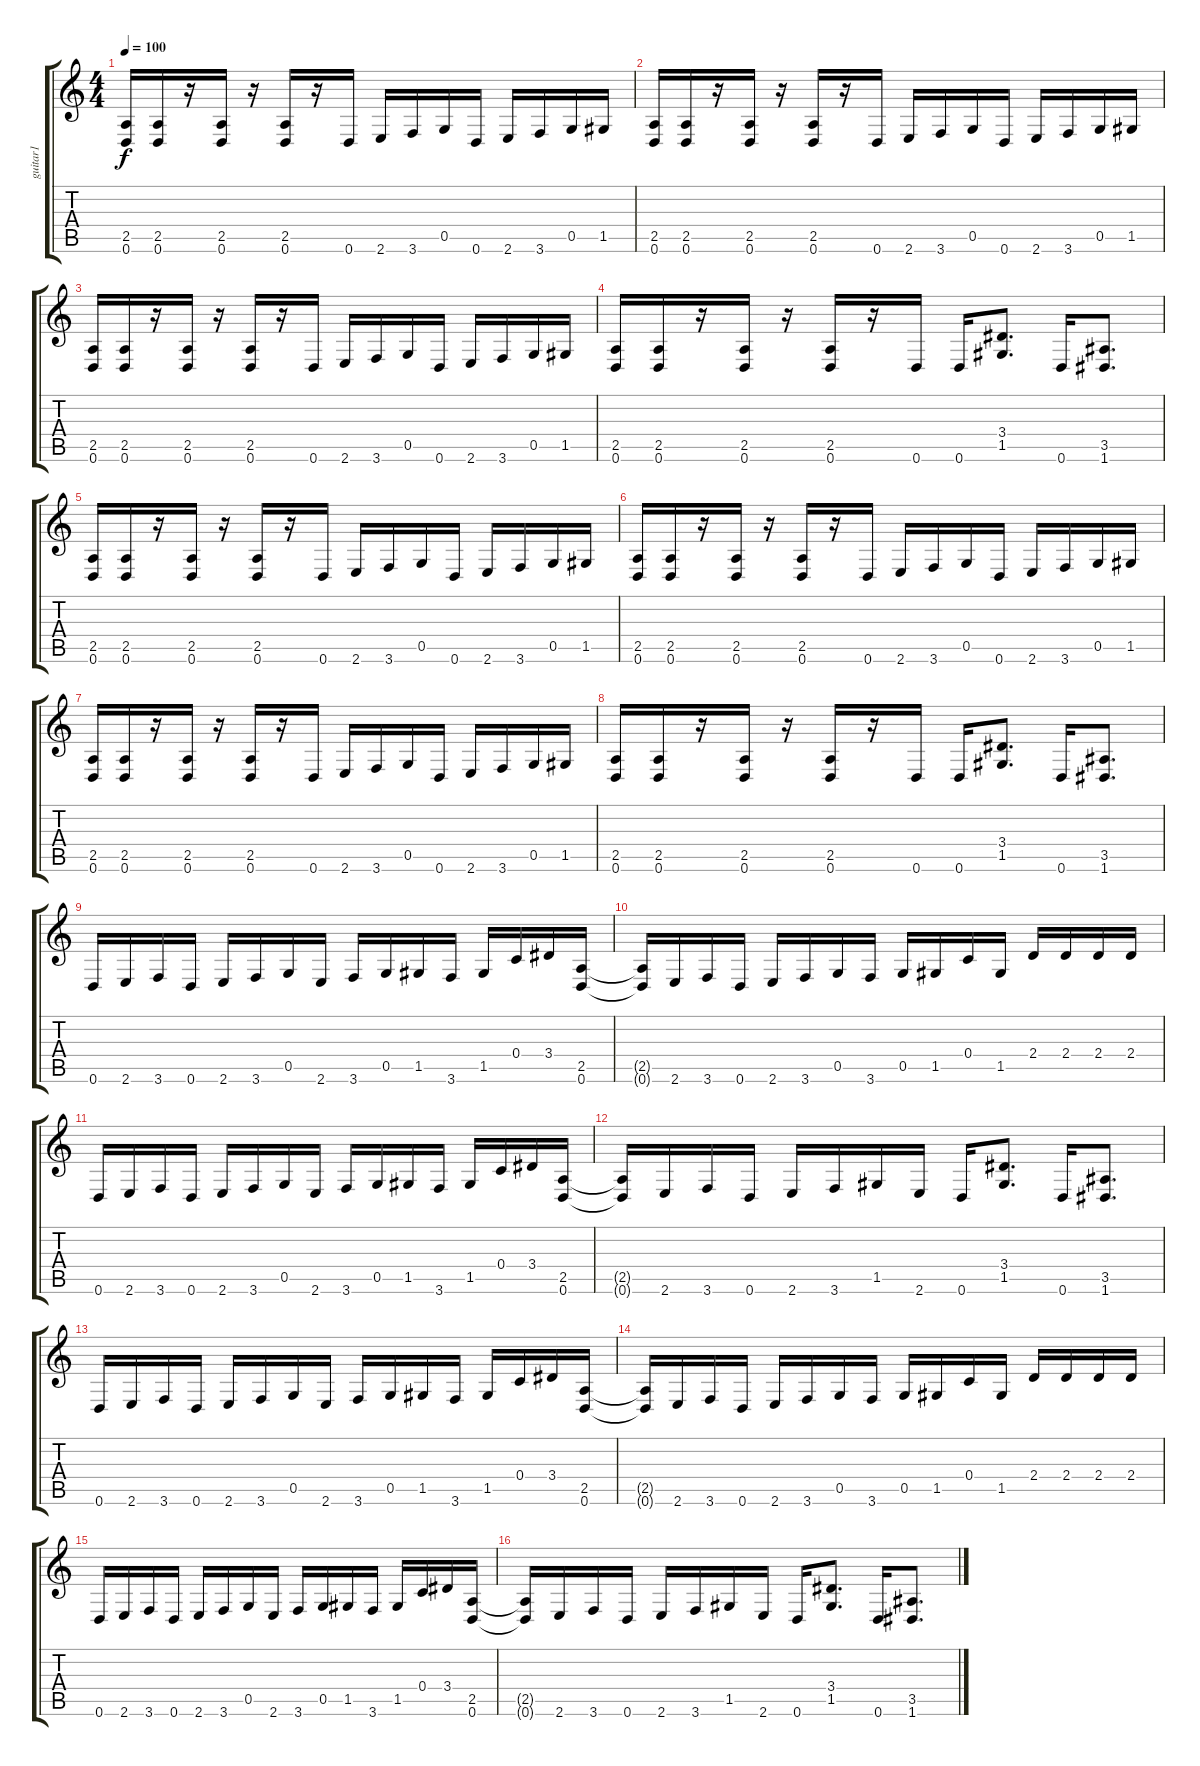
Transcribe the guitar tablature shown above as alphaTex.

\track ("guitar1" "guitar1") {instrument distortionguitar}
\staff {score tabs}
\tuning (D4 A3 F3 C3 G2 D2) {hide}
\ts (4 4)
\tempo 100
\clef g2
\ks c
(2.5 0.6).16{dy f} (2.5 0.6).16 r.16 (2.5 0.6).16 r.16 (2.5 0.6).16 r.16 0.6.16 2.6.16 3.6.16 0.5.16 0.6.16 2.6.16 3.6.16 0.5.16 1.5.16 |
(2.5 0.6).16 (2.5 0.6).16 r.16 (2.5 0.6).16 r.16 (2.5 0.6).16 r.16 0.6.16 2.6.16 3.6.16 0.5.16 0.6.16 2.6.16 3.6.16 0.5.16 1.5.16 |
(2.5 0.6).16 (2.5 0.6).16 r.16 (2.5 0.6).16 r.16 (2.5 0.6).16 r.16 0.6.16 2.6.16 3.6.16 0.5.16 0.6.16 2.6.16 3.6.16 0.5.16 1.5.16 |
(2.5 0.6).16 (2.5 0.6).16 r.16 (2.5 0.6).16 r.16 (2.5 0.6).16 r.16 0.6.16 0.6.16 (3.4 1.5).8{d} 0.6.16 (3.5 1.6).8{d} |
(2.5 0.6).16 (2.5 0.6).16 r.16 (2.5 0.6).16 r.16 (2.5 0.6).16 r.16 0.6.16 2.6.16 3.6.16 0.5.16 0.6.16 2.6.16 3.6.16 0.5.16 1.5.16 |
(2.5 0.6).16 (2.5 0.6).16 r.16 (2.5 0.6).16 r.16 (2.5 0.6).16 r.16 0.6.16 2.6.16 3.6.16 0.5.16 0.6.16 2.6.16 3.6.16 0.5.16 1.5.16 |
(2.5 0.6).16 (2.5 0.6).16 r.16 (2.5 0.6).16 r.16 (2.5 0.6).16 r.16 0.6.16 2.6.16 3.6.16 0.5.16 0.6.16 2.6.16 3.6.16 0.5.16 1.5.16 |
(2.5 0.6).16 (2.5 0.6).16 r.16 (2.5 0.6).16 r.16 (2.5 0.6).16 r.16 0.6.16 0.6.16 (3.4 1.5).8{d} 0.6.16 (3.5 1.6).8{d} |
0.6.16 2.6.16 3.6.16 0.6.16 2.6.16 3.6.16 0.5.16 2.6.16 3.6.16 0.5.16 1.5.16 3.6.16 1.5.16 0.4.16 3.4.16 (2.5 0.6).16 |
(2.5{t} 0.6{t}).16 2.6.16 3.6.16 0.6.16 2.6.16 3.6.16 0.5.16 3.6.16 0.5.16 1.5.16 0.4.16 1.5.16 2.4.16 2.4.16 2.4.16 2.4.16 |
0.6.16 2.6.16 3.6.16 0.6.16 2.6.16 3.6.16 0.5.16 2.6.16 3.6.16 0.5.16 1.5.16 3.6.16 1.5.16 0.4.16 3.4.16 (2.5 0.6).16 |
(2.5{t} 0.6{t}).16 2.6.16 3.6.16 0.6.16 2.6.16 3.6.16 1.5.16 2.6.16 0.6.16 (3.4 1.5).8{d} 0.6.16 (3.5 1.6).8{d} |
0.6.16 2.6.16 3.6.16 0.6.16 2.6.16 3.6.16 0.5.16 2.6.16 3.6.16 0.5.16 1.5.16 3.6.16 1.5.16 0.4.16 3.4.16 (2.5 0.6).16 |
(2.5{t} 0.6{t}).16 2.6.16 3.6.16 0.6.16 2.6.16 3.6.16 0.5.16 3.6.16 0.5.16 1.5.16 0.4.16 1.5.16 2.4.16 2.4.16 2.4.16 2.4.16 |
0.6.16 2.6.16 3.6.16 0.6.16 2.6.16 3.6.16 0.5.16 2.6.16 3.6.16 0.5.16 1.5.16 3.6.16 1.5.16 0.4.16 3.4.16 (2.5 0.6).16 |
(2.5{t} 0.6{t}).16 2.6.16 3.6.16 0.6.16 2.6.16 3.6.16 1.5.16 2.6.16 0.6.16 (3.4 1.5).8{d} 0.6.16 (3.5 1.6).8{d}
